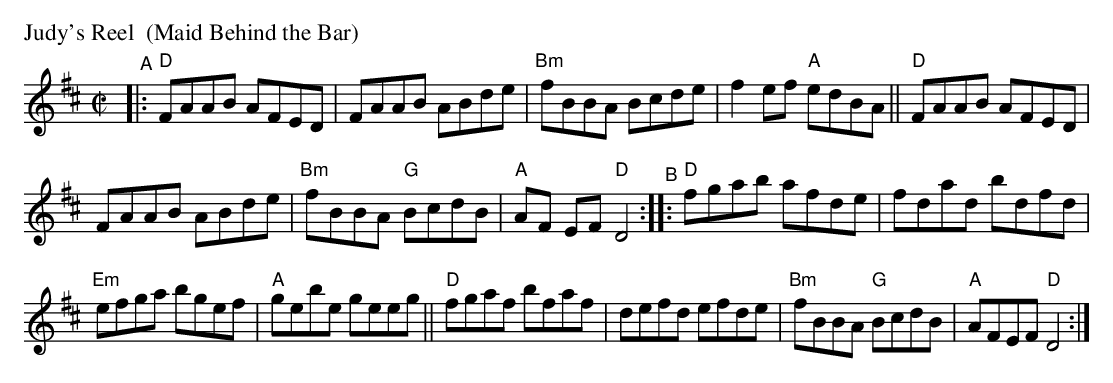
X:1
P: Judy's Reel  (Maid Behind the Bar)
M: C|
L: 1/8
K: D
"^A"|: "D"FAAB AFED | FAAB ABde | "Bm"fBBA Bcde | f2ef "A"edBA || "D"FAAB AFED |
FAAB ABde | "Bm"fBBA "G"BcdB | "A"AF EF "D"D4 "^B":: "D"fgab afde | fdad bdfd |
"Em"efga bgef | "A"gebe geeg ||  "D"fgaf bfaf | defd efde | "Bm"fBBA "G"BcdB | "A"AFEF "D"D4 :|
